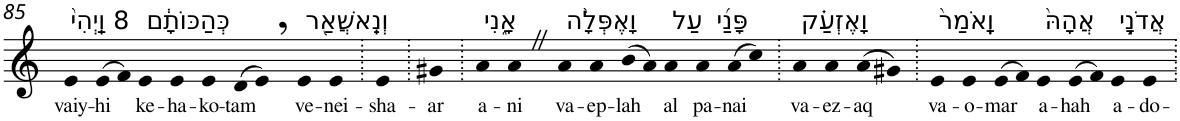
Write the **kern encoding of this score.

**kern	**text
*part1	*part1
*staff1	*staff1
*I"Piano	*
*I'Pno	*
!!LO:PB:g=z
*clefG2	*
*k[]	*
=85	=85
!LO:TX:a:t=8 וַֽיְהִי֙	!
!	!LO:LY:b
4e	vaiy-
!	!LO:LY:b
(>8e	-hi
8f)	.
!LO:TX:a:t=כְּהַכּוֹתָ֔ם	!
!	!LO:LY:b
4e	ke-
!	!LO:LY:b
4e	-ha-
!	!LO:LY:b
4e	-ko-
!	!LO:LY:b
(>8d	-tam
8e,)	.
!LO:TX:a:t=וְנֵֽאשֲׁאַ֖ר	!
!	!LO:LY:b
4e	ve-
!	!LO:LY:b
4e	-nei-
=86.	=86.
!	!LO:LY:b
4e	-sha-
=87.	=87.
!	!LO:LY:b
4g#X	-ar
=88.	=88.
!LO:TX:a:t=אָ֑נִי	!
!	!LO:LY:b
4a	a-
!	!LO:LY:b
4aZ	-ni
!LO:TX:a:t=וָאֶפְּלָ֨ה	!
!	!LO:LY:b
4a	va-
!	!LO:LY:b
4a	-ep-
!	!LO:LY:b
(>8b	-lah
8a)	.
!LO:TX:a:t=עַל	!
!	!LO:LY:b
4a	al
!LO:TX:a:t=פָּנַ֜י	!
!	!LO:LY:b
4a	pa-
!	!LO:LY:b
(>8a	-nai
8cc)	.
=89.	=89.
!LO:TX:a:t=וָאֶזְעַ֗ק	!
!	!LO:LY:b
4a	va-
!	!LO:LY:b
4a	-ez-
!	!LO:LY:b
(>8a	-aq
8g#X)	.
=90.	=90.
!LO:TX:a:t=וָֽאֹמַר֙	!
!	!LO:LY:b
4e	va-
!	!LO:LY:b
4e	-o-
!	!LO:LY:b
(>8e	-mar
8f)	.
!LO:TX:a:t=אֲהָהּ֙	!
!	!LO:LY:b
4e	a-
!	!LO:LY:b
(>8e	-hah
8f)	.
!LO:TX:a:t=אֲדֹנָ֣י	!
!	!LO:LY:b
4e	a-
!	!LO:LY:b
4e	-do-
=.	=.
*-	*-
